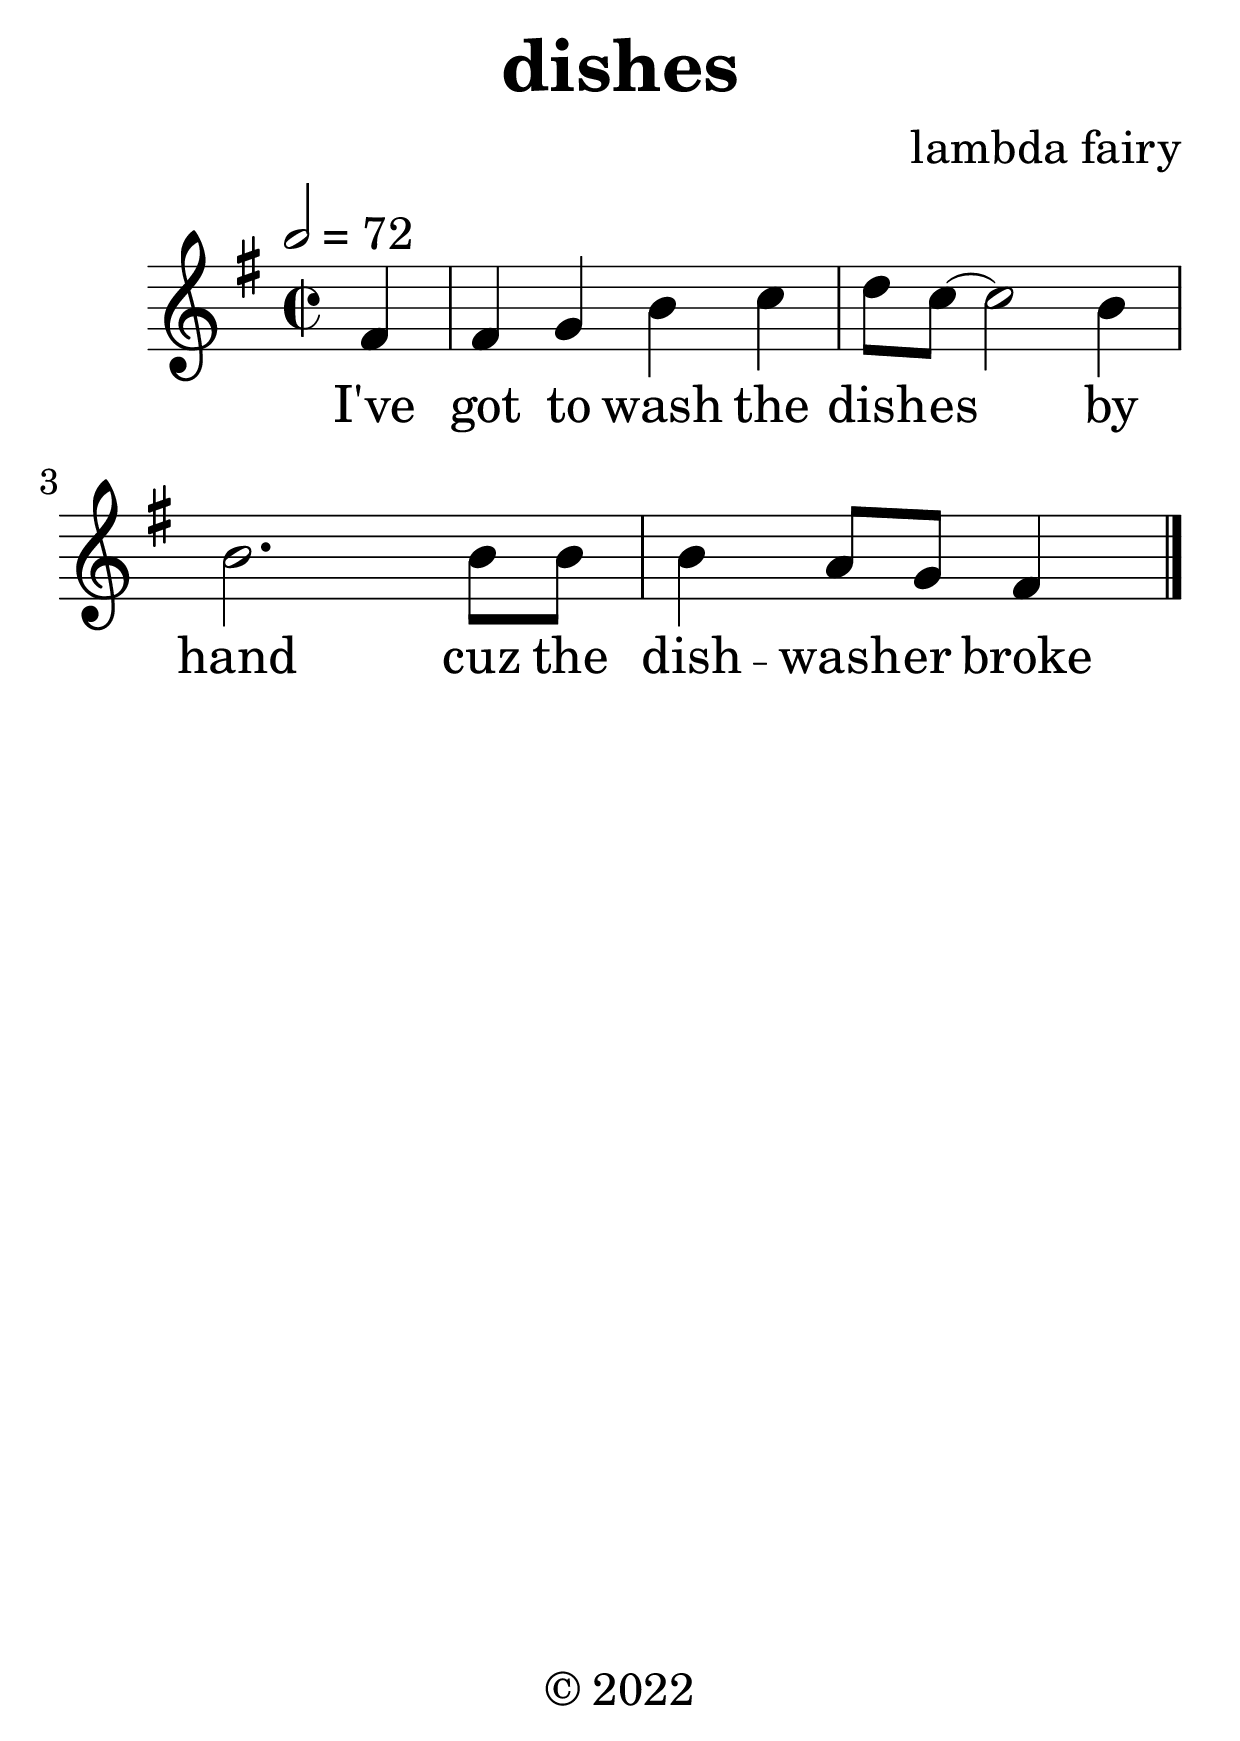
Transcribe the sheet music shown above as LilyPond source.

\version "2.22.2"

\include "articulate.ly"
\include "shared.ily"

#(set-global-staff-size 40)

\header {
    title = "dishes"
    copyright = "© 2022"
}

stuff = <<
    \relative g' {
        \clef treble
        \key g \major
        \set Staff.midiInstrument = #"flute"
        \tempo 2 = 72
        \time 2/2

        \partial 4
        fs4
        | fs4 g b c
        | d8 c ~ c2 b4
        | b2. b8 b
        | b4 a8 g fs4

        \bar "|."
    }

    \addlyrics {
        I've got to wash the dish -- es
        by hand
        cuz the dish -- wash -- er broke
    }
>>

\score {
    \stuff
    \layout {}
}

\score {
    \articulate \stuff
    \midi {}
}
